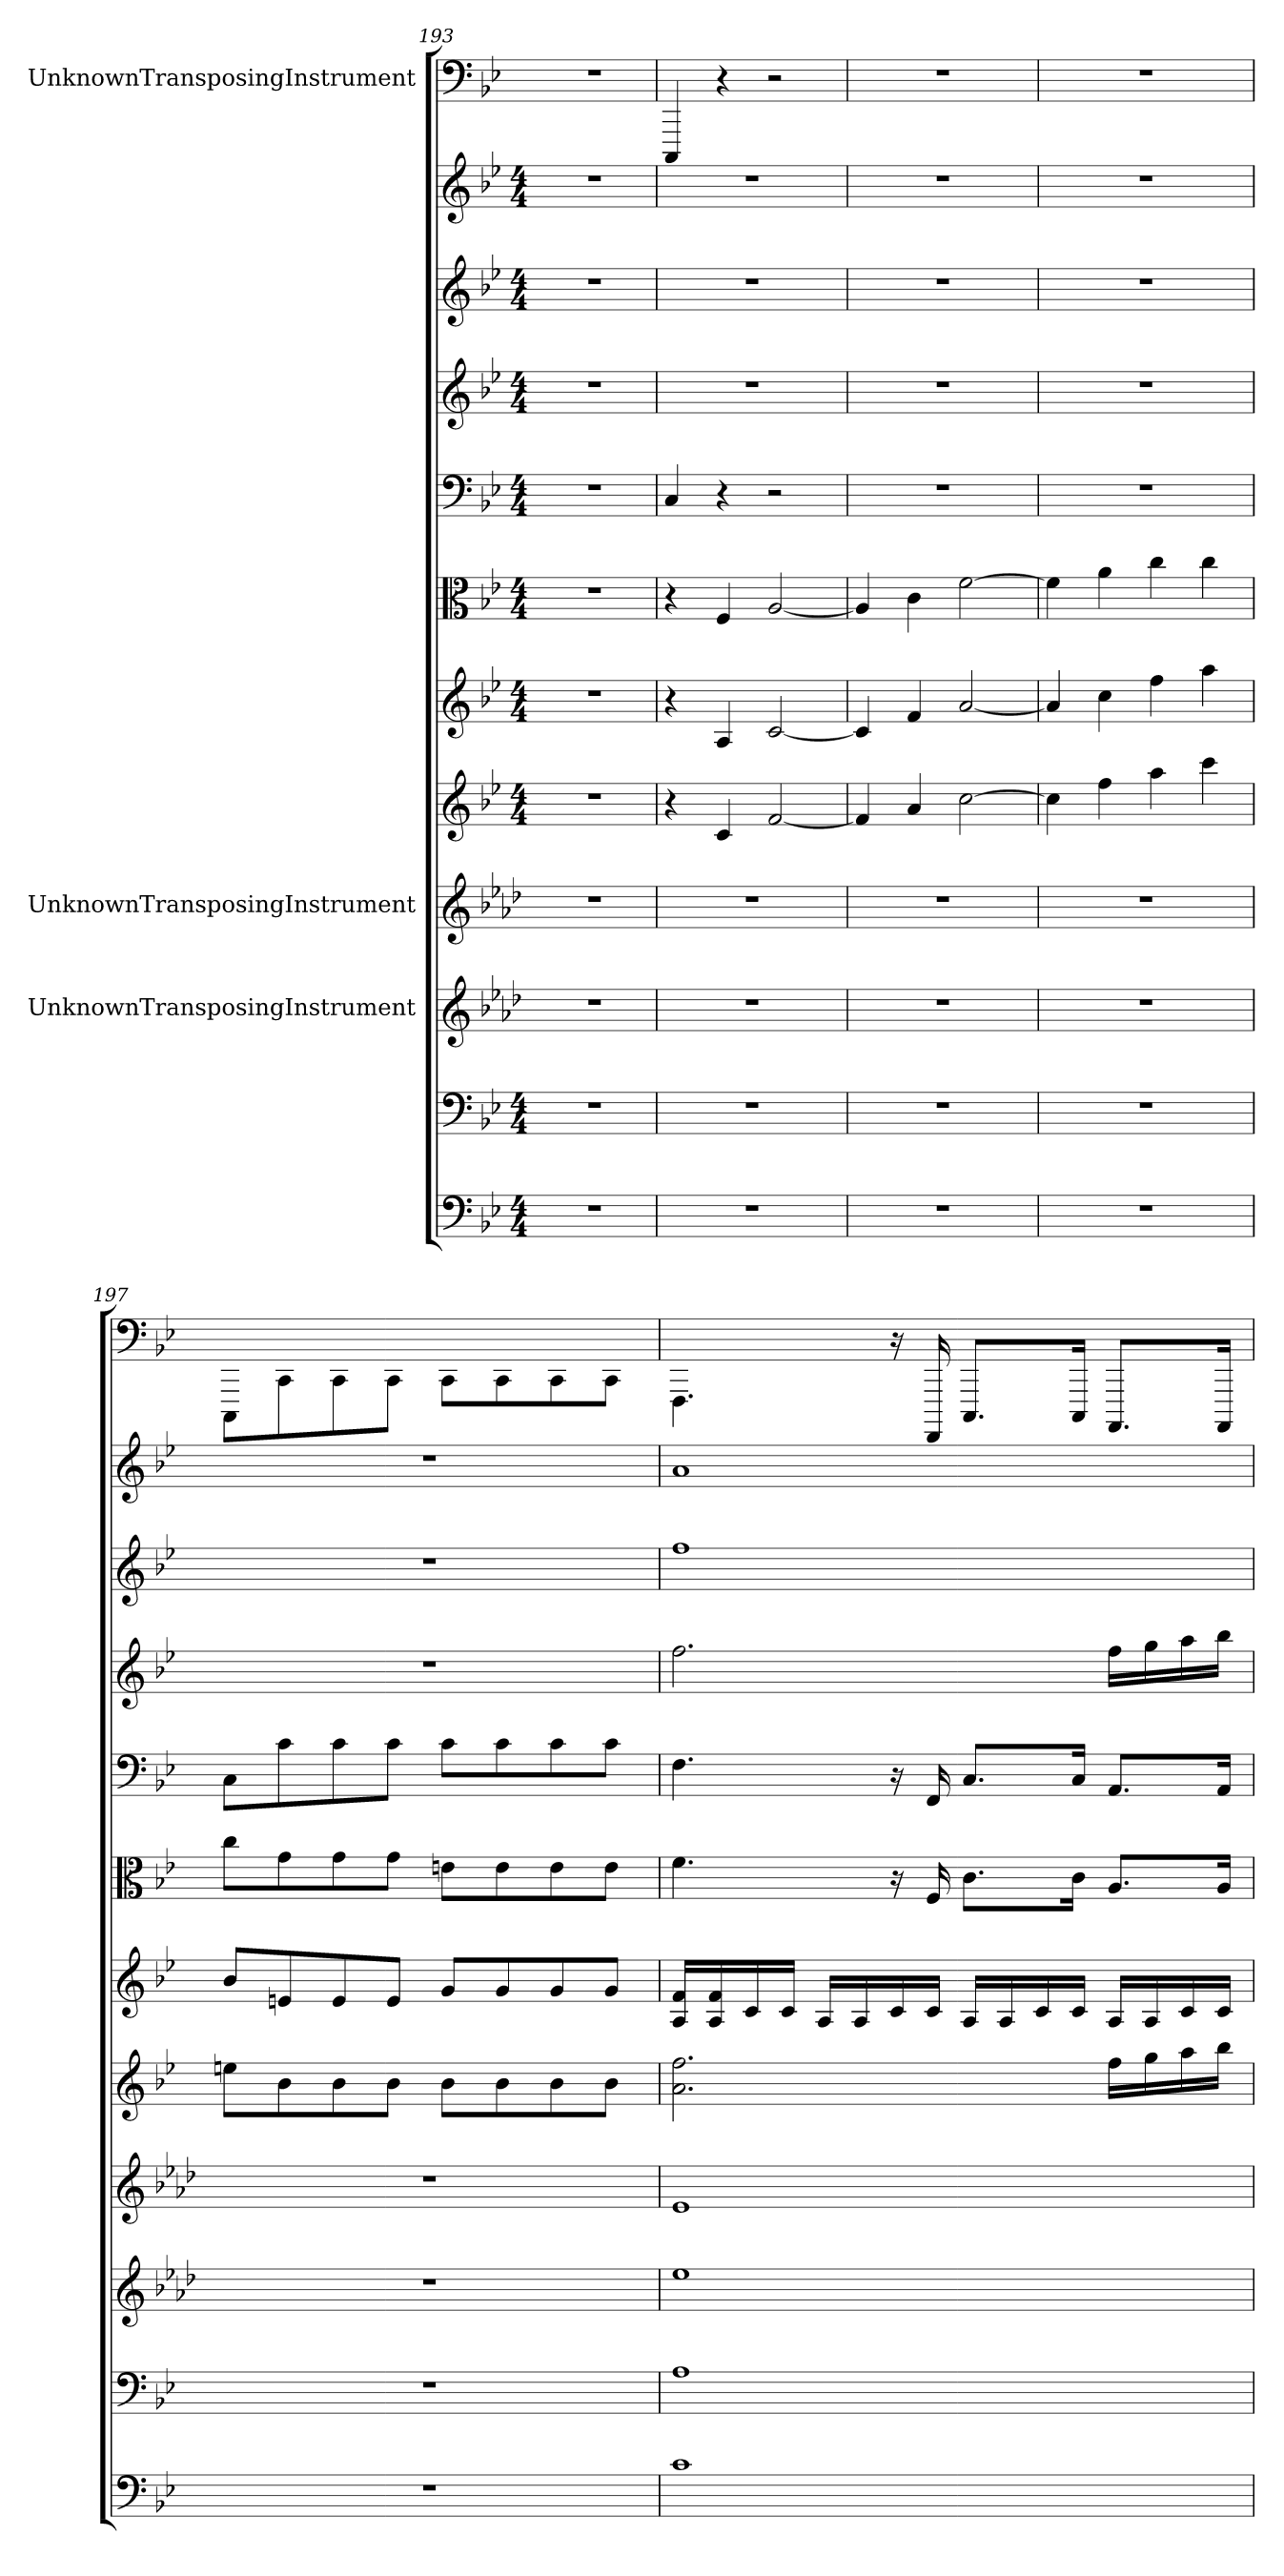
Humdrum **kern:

**kern	**kern	**kern	**kern	**kern	**kern	**kern	**kern	**kern	**kern	**kern	**kern
*part12	*part11	*part10	*part9	*part8	*part7	*part6	*part5	*part4	*part3	*part2	*part1
*staff12	*staff11	*staff10	*staff9	*staff8	*staff7	*staff6	*staff5	*staff4	*staff3	*staff2	*staff1
*	*	*I"UnknownTransposingInstrument	*I"UnknownTransposingInstrument	*	*	*	*	*	*	*	*I"UnknownTransposingInstrument
*clefF4	*clefF4	*clefG2	*clefG2	*clefG2	*clefG2	*clefC3	*clefF4	*clefG2	*clefG2	*clefG2	*clefF4
*	*	*ITrd-1c-2	*ITrd-1c-2	*	*	*	*	*	*	*	*ITrd-7c-12
*k[b-e-]	*k[b-e-]	*k[b-e-]	*k[b-e-]	*k[b-e-]	*k[b-e-]	*k[b-e-]	*k[b-e-]	*k[b-e-]	*k[b-e-]	*k[b-e-]	*k[b-e-]
*M4/4	*M4/4	*	*	*M4/4	*M4/4	*M4/4	*M4/4	*M4/4	*M4/4	*M4/4	*
=193	=193	=193	=193	=193	=193	=193	=193	=193	=193	=193	=193
1r	1r	1r	1r	1r	1r	1r	1r	1r	1r	1r	1r
=194	=194	=194	=194	=194	=194	=194	=194	=194	=194	=194	=194
1r	1r	1r	1r	4r	4r	4r	4C/	1r	1r	1r	4CC/
.	.	.	.	4c/	4A/	4F/	4r	.	.	.	4r
.	.	.	.	[2f/	[2c/	[2A/	2r	.	.	.	2r
=195	=195	=195	=195	=195	=195	=195	=195	=195	=195	=195	=195
1r	1r	1r	1r	4f/]	4c/]	4A/]	1r	1r	1r	1r	1r
.	.	.	.	4a/	4f/	4c\	.	.	.	.	.
.	.	.	.	[2cc\	[2a/	[2f\	.	.	.	.	.
=196	=196	=196	=196	=196	=196	=196	=196	=196	=196	=196	=196
1r	1r	1r	1r	4cc\]	4a/]	4f\]	1r	1r	1r	1r	1r
.	.	.	.	4ff\	4cc\	4a\	.	.	.	.	.
.	.	.	.	4aa\	4ff\	4cc\	.	.	.	.	.
.	.	.	.	4ccc\	4aa\	4cc\	.	.	.	.	.
=197	=197	=197	=197	=197	=197	=197	=197	=197	=197	=197	=197
1r	1r	1r	1r	8een\L	8b-/L	8cc\L	8C\L	1r	1r	1r	8CC\L
.	.	.	.	8b-\	8en/	8g\	8c\	.	.	.	8C\
.	.	.	.	8b-\	8e/	8g\	8c\	.	.	.	8C\
.	.	.	.	8b-\J	8e/J	8g\J	8c\J	.	.	.	8C\J
.	.	.	.	8b-\L	8g/L	8en\L	8c\L	.	.	.	8C\L
.	.	.	.	8b-\	8g/	8e\	8c\	.	.	.	8C\
.	.	.	.	8b-\	8g/	8e\	8c\	.	.	.	8C\
.	.	.	.	8b-\J	8g/J	8e\J	8c\J	.	.	.	8C\J
=198	=198	=198	=198	=198	=198	=198	=198	=198	=198	=198	=198
1c\	1A\	1ff\	1f/	2.a\ 2.ff\	16A/ 16f/LL	4.f\	4.F\	2.ff\	1ff\	1a/	4.FF\
.	.	.	.	.	16A/ 16f/	.	.	.	.	.	.
.	.	.	.	.	16c/	.	.	.	.	.	.
.	.	.	.	.	16c/JJ	.	.	.	.	.	.
.	.	.	.	.	16A/LL	.	.	.	.	.	.
.	.	.	.	.	16A/	.	.	.	.	.	.
.	.	.	.	.	16c/	16r	16r	.	.	.	16r
.	.	.	.	.	16c/JJ	16F/	16FF/	.	.	.	16FFF/
.	.	.	.	.	16A/LL	8.c\L	8.C/L	.	.	.	8.CC/L
.	.	.	.	.	16A/	.	.	.	.	.	.
.	.	.	.	.	16c/	.	.	.	.	.	.
.	.	.	.	.	16c/JJ	16c\Jk	16C/Jk	.	.	.	16CC/Jk
.	.	.	.	16ff\LL	16A/LL	8.A/L	8.AA/L	16ff\LL	.	.	8.AAA/L
.	.	.	.	16gg\	16A/	.	.	16gg\	.	.	.
.	.	.	.	16aa\	16c/	.	.	16aa\	.	.	.
.	.	.	.	16bb-\JJ	16c/JJ	16A/Jk	16AA/Jk	16bb-\JJ	.	.	16AAA/Jk
=	=	=	=	=	=	=	=	=	=	=	=
*-	*-	*-	*-	*-	*-	*-	*-	*-	*-	*-	*-
